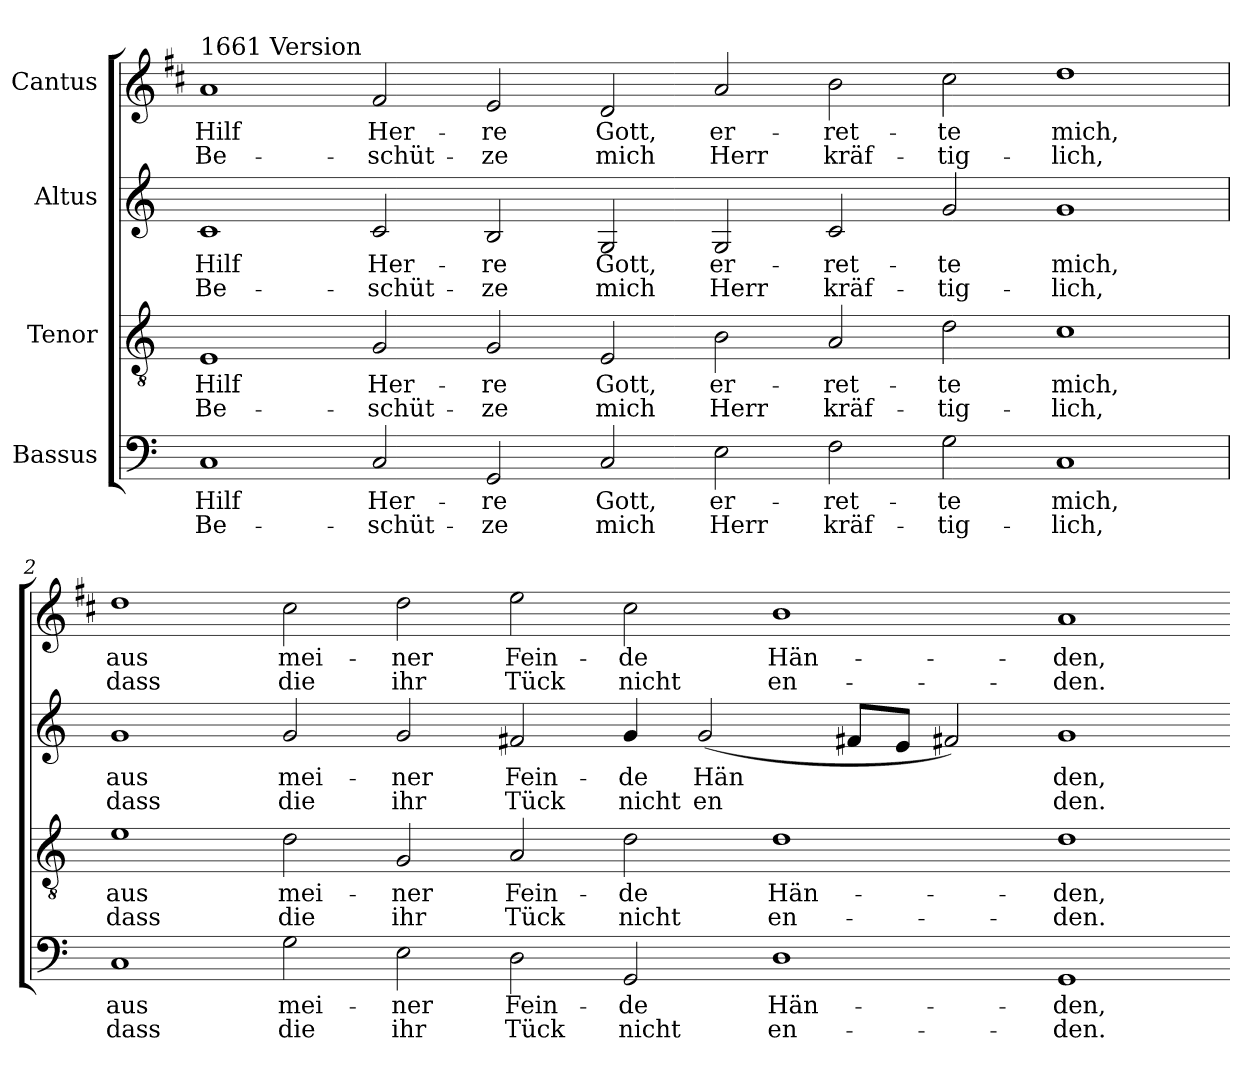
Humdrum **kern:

**kern	**text	**text	**kern	**text	**text	**kern	**text	**text	**kern	**text	**text
*part4	*part4	*part4	*part3	*part3	*part3	*part2	*part2	*part2	*part1	*part1	*part1
*staff4	*staff4	*staff4	*staff3	*staff3	*staff3	*staff2	*staff2	*staff2	*staff1	*staff1	*staff1
*I"Bassus	*	*	*I"Tenor	*	*	*I"Altus	*	*	*I"Cantus	*	*
*clefF4	*	*	*clefGv2	*	*	*clefG2	*	*	*clefG2	*	*
*	*	*	*	*	*	*	*	*	*ITrd1c2	*	*
*k[]	*	*	*k[]	*	*	*k[]	*	*	*k[]	*	*
*C:	*	*	*C:	*	*	*C:	*	*	*C:	*	*
=1	=1	=1	=1	=1	=1	=1	=1	=1	=1	=1	=1
!	!	!	!	!	!	!	!	!	!LO:TX:a:t=1661 Version	!	!
!	!LO:LY:b	!LO:LY:b	!	!LO:LY:b	!LO:LY:b	!	!LO:LY:b	!LO:LY:b	!	!LO:LY:b	!LO:LY:b
1C	Hilf	Be-	1E	Hilf	Be-	1c	Hilf	Be-	1g	Hilf	Be-
!	!LO:LY:b	!LO:LY:b	!	!LO:LY:b	!LO:LY:b	!	!LO:LY:b	!LO:LY:b	!	!LO:LY:b	!LO:LY:b
2C	-Her-	-schüt-	2G	-Her-	-schüt-	2c	-Her-	-schüt-	2e	-Her-	-schüt-
!	!LO:LY:b	!LO:LY:b	!	!LO:LY:b	!LO:LY:b	!	!LO:LY:b	!LO:LY:b	!	!LO:LY:b	!LO:LY:b
2GG	-re	ze	2G	-re	ze	2B	-re	ze	2d	-re	ze
!	!LO:LY:b	!LO:LY:b	!	!LO:LY:b	!LO:LY:b	!	!LO:LY:b	!LO:LY:b	!	!LO:LY:b	!LO:LY:b
2C	Gott,	mich	2E	Gott,	mich	2G	Gott,	mich	2c	Gott,	mich
!	!LO:LY:b	!LO:LY:b	!	!LO:LY:b	!LO:LY:b	!	!LO:LY:b	!LO:LY:b	!	!LO:LY:b	!LO:LY:b
2E	er-	-Herr	2B	er-	-Herr	2G	er-	-Herr	2g	er-	-Herr
!	!LO:LY:b	!LO:LY:b	!	!LO:LY:b	!LO:LY:b	!	!LO:LY:b	!LO:LY:b	!	!LO:LY:b	!LO:LY:b
2F	ret-	-kräf-	2A	ret-	-kräf-	2c	ret-	-kräf-	2a	ret-	-kräf-
!	!LO:LY:b	!LO:LY:b	!	!LO:LY:b	!LO:LY:b	!	!LO:LY:b	!LO:LY:b	!	!LO:LY:b	!LO:LY:b
2G	-te	tig-	2d	-te	tig-	2g	-te	tig-	2b	-te	tig-
!	!LO:LY:b	!LO:LY:b	!	!LO:LY:b	!LO:LY:b	!	!LO:LY:b	!LO:LY:b	!	!LO:LY:b	!LO:LY:b
1C	-mich,	lich,	1c	-mich,	lich,	1g	-mich,	lich,	1cc	-mich,	lich,
=2	=2	=2	=2	=2	=2	=2	=2	=2	=2	=2	=2
!	!LO:LY:b	!LO:LY:b	!	!LO:LY:b	!LO:LY:b	!	!LO:LY:b	!LO:LY:b	!	!LO:LY:b	!LO:LY:b
1C	aus	dass	1e	aus	dass	1g	aus	dass	1cc	aus	dass
!	!LO:LY:b	!LO:LY:b	!	!LO:LY:b	!LO:LY:b	!	!LO:LY:b	!LO:LY:b	!	!LO:LY:b	!LO:LY:b
2G	mei-	-die	2d	mei-	-die	2g	mei-	-die	2b	mei-	-die
!	!LO:LY:b	!LO:LY:b	!	!LO:LY:b	!LO:LY:b	!	!LO:LY:b	!LO:LY:b	!	!LO:LY:b	!LO:LY:b
2E	ner	ihr	2G	ner	ihr	2g	ner	ihr	2cc	ner	ihr
!	!LO:LY:b	!LO:LY:b	!	!LO:LY:b	!LO:LY:b	!	!LO:LY:b	!LO:LY:b	!	!LO:LY:b	!LO:LY:b
2D	Fein-	-Tück	2A	Fein-	-Tück	2f#X	Fein-	-Tück	2dd	Fein-	-Tück
!	!LO:LY:b	!LO:LY:b	!	!LO:LY:b	!LO:LY:b	!	!LO:LY:b	!LO:LY:b	!	!LO:LY:b	!LO:LY:b
2GG	de	nicht	2d	de	nicht	4g	de	nicht	2b	de	nicht
!	!	!	!	!	!	!	!LO:LY:b	!LO:LY:b	!	!	!
.	.	.	.	.	.	(<2g	Hän	en	.	.	.
!	!LO:LY:b	!LO:LY:b	!	!LO:LY:b	!LO:LY:b	!	!	!	!	!LO:LY:b	!LO:LY:b
1D	Hän-	-en-	1d	Hän-	-en-	.	.	.	1a	Hän-	-en-
.	.	.	.	.	.	8f#XL	.	.	.	.	.
.	.	.	.	.	.	8eJ	.	.	.	.	.
.	.	.	.	.	.	2f#X)	.	.	.	.	.
!	!LO:LY:b	!LO:LY:b	!	!LO:LY:b	!LO:LY:b	!	!LO:LY:b	!LO:LY:b	!	!LO:LY:b	!LO:LY:b
1GG	-den,	den.	1d	-den,	den.	1g	den,	den.	1g	-den,	den.
=-	=-	=-	=-	=-	=-	=-	=-	=-	=-	=-	=-
*-	*-	*-	*-	*-	*-	*-	*-	*-	*-	*-	*-
